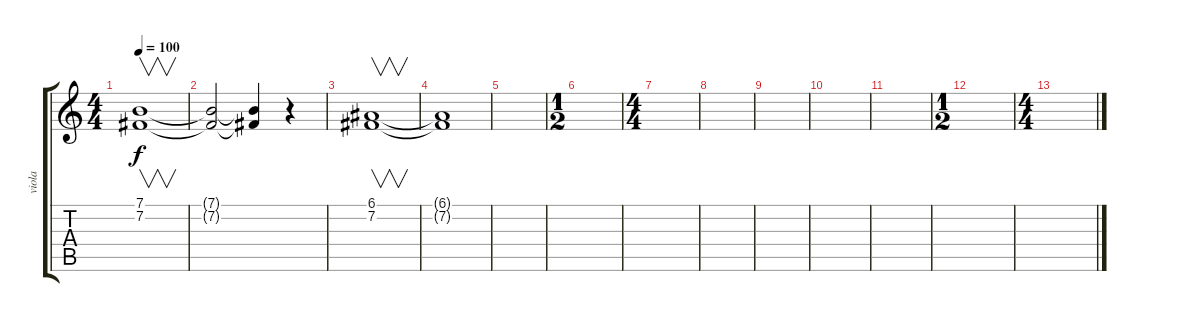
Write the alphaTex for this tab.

\track ("viola" "viola") {instrument synthstrings1}
\staff {score tabs}
\tuning (E4 B3 G3 D3 A2 E2) {hide}
\ts (4 4)
\tempo 100
\clef g2
\ks c
(7.1 7.2).1{v dy f} |
(7.1{t} 7.2{t}).2 (7.1{t} 7.2{t}).4 r.4 |
(6.1 7.2).1{v} |
(6.1{t} 7.2{t}).1 |
|
\ts (1 2)
|
\ts (4 4)
|
|
|
|
|
\ts (1 2)
|
\ts (4 4)
